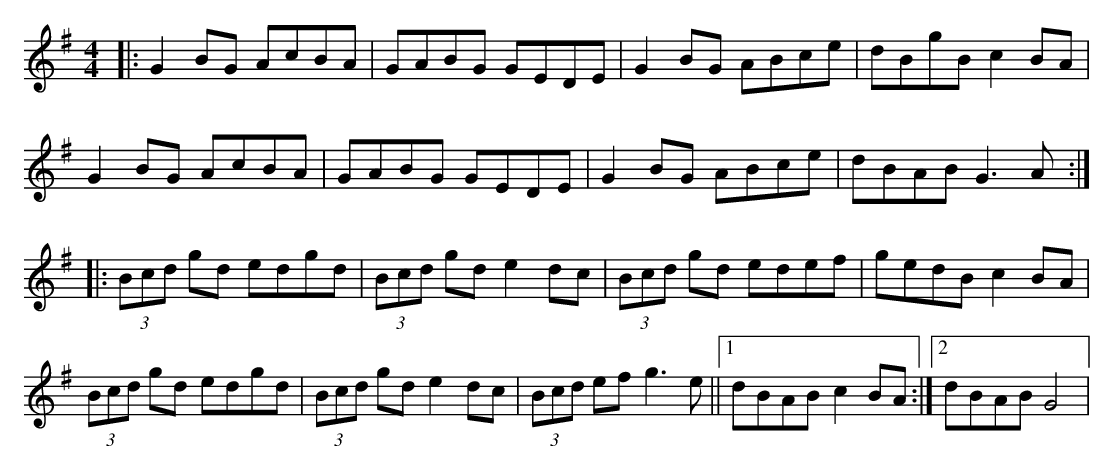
X:1
M:4/4
K:G
|:G2 BG AcBA|GABG GEDE|G2 BG ABce|dBgB c2 BA|
G2 BG AcBA|GABG GEDE|G2 BG ABce|dBAB G3 A:|
|:(3Bcd gd edgd|(3Bcd gd e2 dc|(3Bcd gd edef|gedB c2 BA|
(3Bcd gd edgd|(3Bcd gd e2 dc|(3Bcd ef g3 e||1 dBAB c2 BA:|2 dBAB G4|
